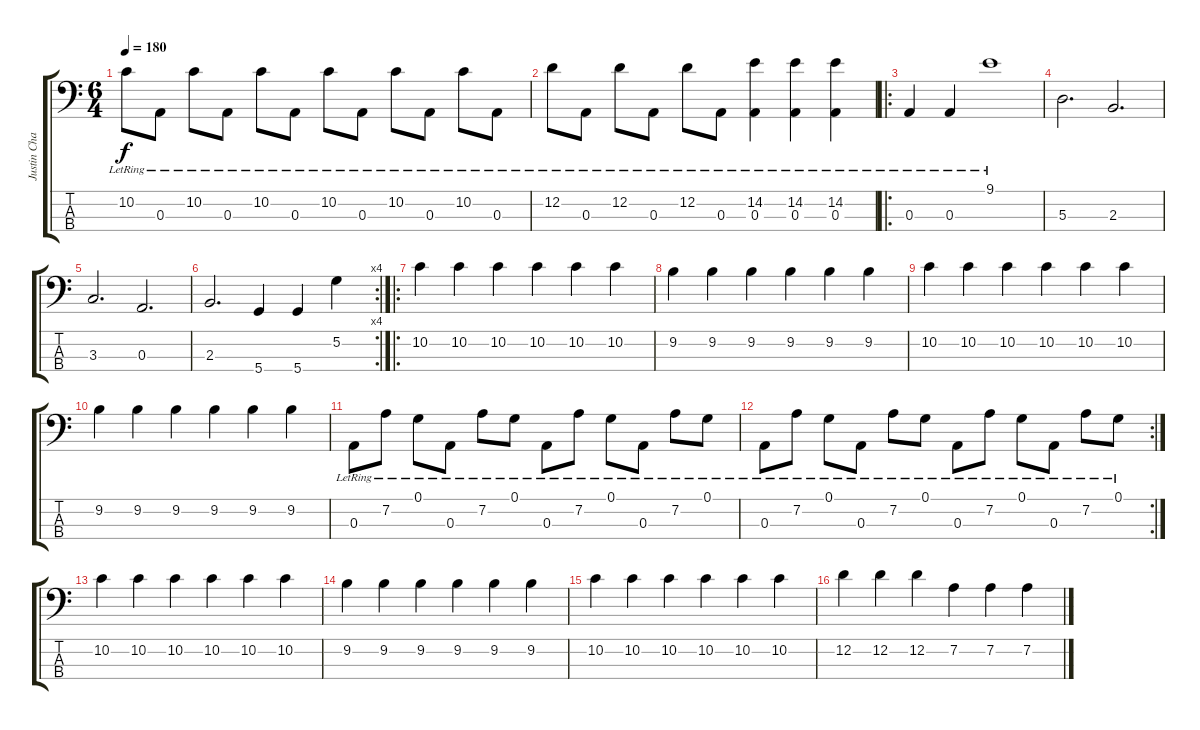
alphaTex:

\track ("Justin Chancellor" "Justin Cha") {instrument electricbasspick}
\staff {score tabs}
\tuning (G2 D2 A1 D1) {hide}
\ts (6 4)
\tempo 180
\clef f4
\ks c
10.2{lr}.8{dy f} 0.3{lr}.8 10.2{lr}.8 0.3{lr}.8 10.2{lr}.8 0.3{lr}.8 10.2{lr}.8 0.3{lr}.8 10.2{lr}.8 0.3{lr}.8 10.2{lr}.8 0.3{lr}.8 |
12.2{lr}.8 0.3{lr}.8 12.2{lr}.8 0.3{lr}.8 12.2{lr}.8 0.3{lr}.8 (14.2{lr} 0.3).4{instrument electricbassfinger} (14.2{lr} 0.3).4 (14.2{lr} 0.3).4 |
\ro
0.3{lr}.4 0.3{lr}.4 9.1{lr}.1 |
5.3.2{d} 2.3.2{d} |
3.3.2{d} 0.3.2{d} |
\rc 4
2.3.2{d} 5.4.4 5.4.4 5.2.4 |
\ro
10.2.4{instrument electricbasspick} 10.2.4 10.2.4 10.2.4 10.2.4 10.2.4 |
9.2.4 9.2.4 9.2.4 9.2.4 9.2.4 9.2.4 |
10.2.4 10.2.4 10.2.4 10.2.4 10.2.4 10.2.4 |
9.2.4 9.2.4 9.2.4 9.2.4 9.2.4 9.2.4 |
0.3{lr}.8 7.2{lr}.8 0.1{lr}.8 0.3{lr}.8 7.2{lr}.8 0.1{lr}.8 0.3{lr}.8 7.2{lr}.8 0.1{lr}.8 0.3{lr}.8 7.2{lr}.8 0.1{lr}.8 |
\rc 2
0.3{lr}.8 7.2{lr}.8 0.1{lr}.8 0.3{lr}.8 7.2{lr}.8 0.1{lr}.8 0.3{lr}.8 7.2{lr}.8 0.1{lr}.8 0.3{lr}.8 7.2{lr}.8 0.1{lr}.8 |
10.2.4{instrument electricbassfinger} 10.2.4 10.2.4 10.2.4 10.2.4 10.2.4 |
9.2.4 9.2.4 9.2.4 9.2.4 9.2.4 9.2.4 |
10.2.4 10.2.4 10.2.4 10.2.4 10.2.4 10.2.4 |
12.2.4 12.2.4 12.2.4 7.2.4 7.2.4 7.2.4
